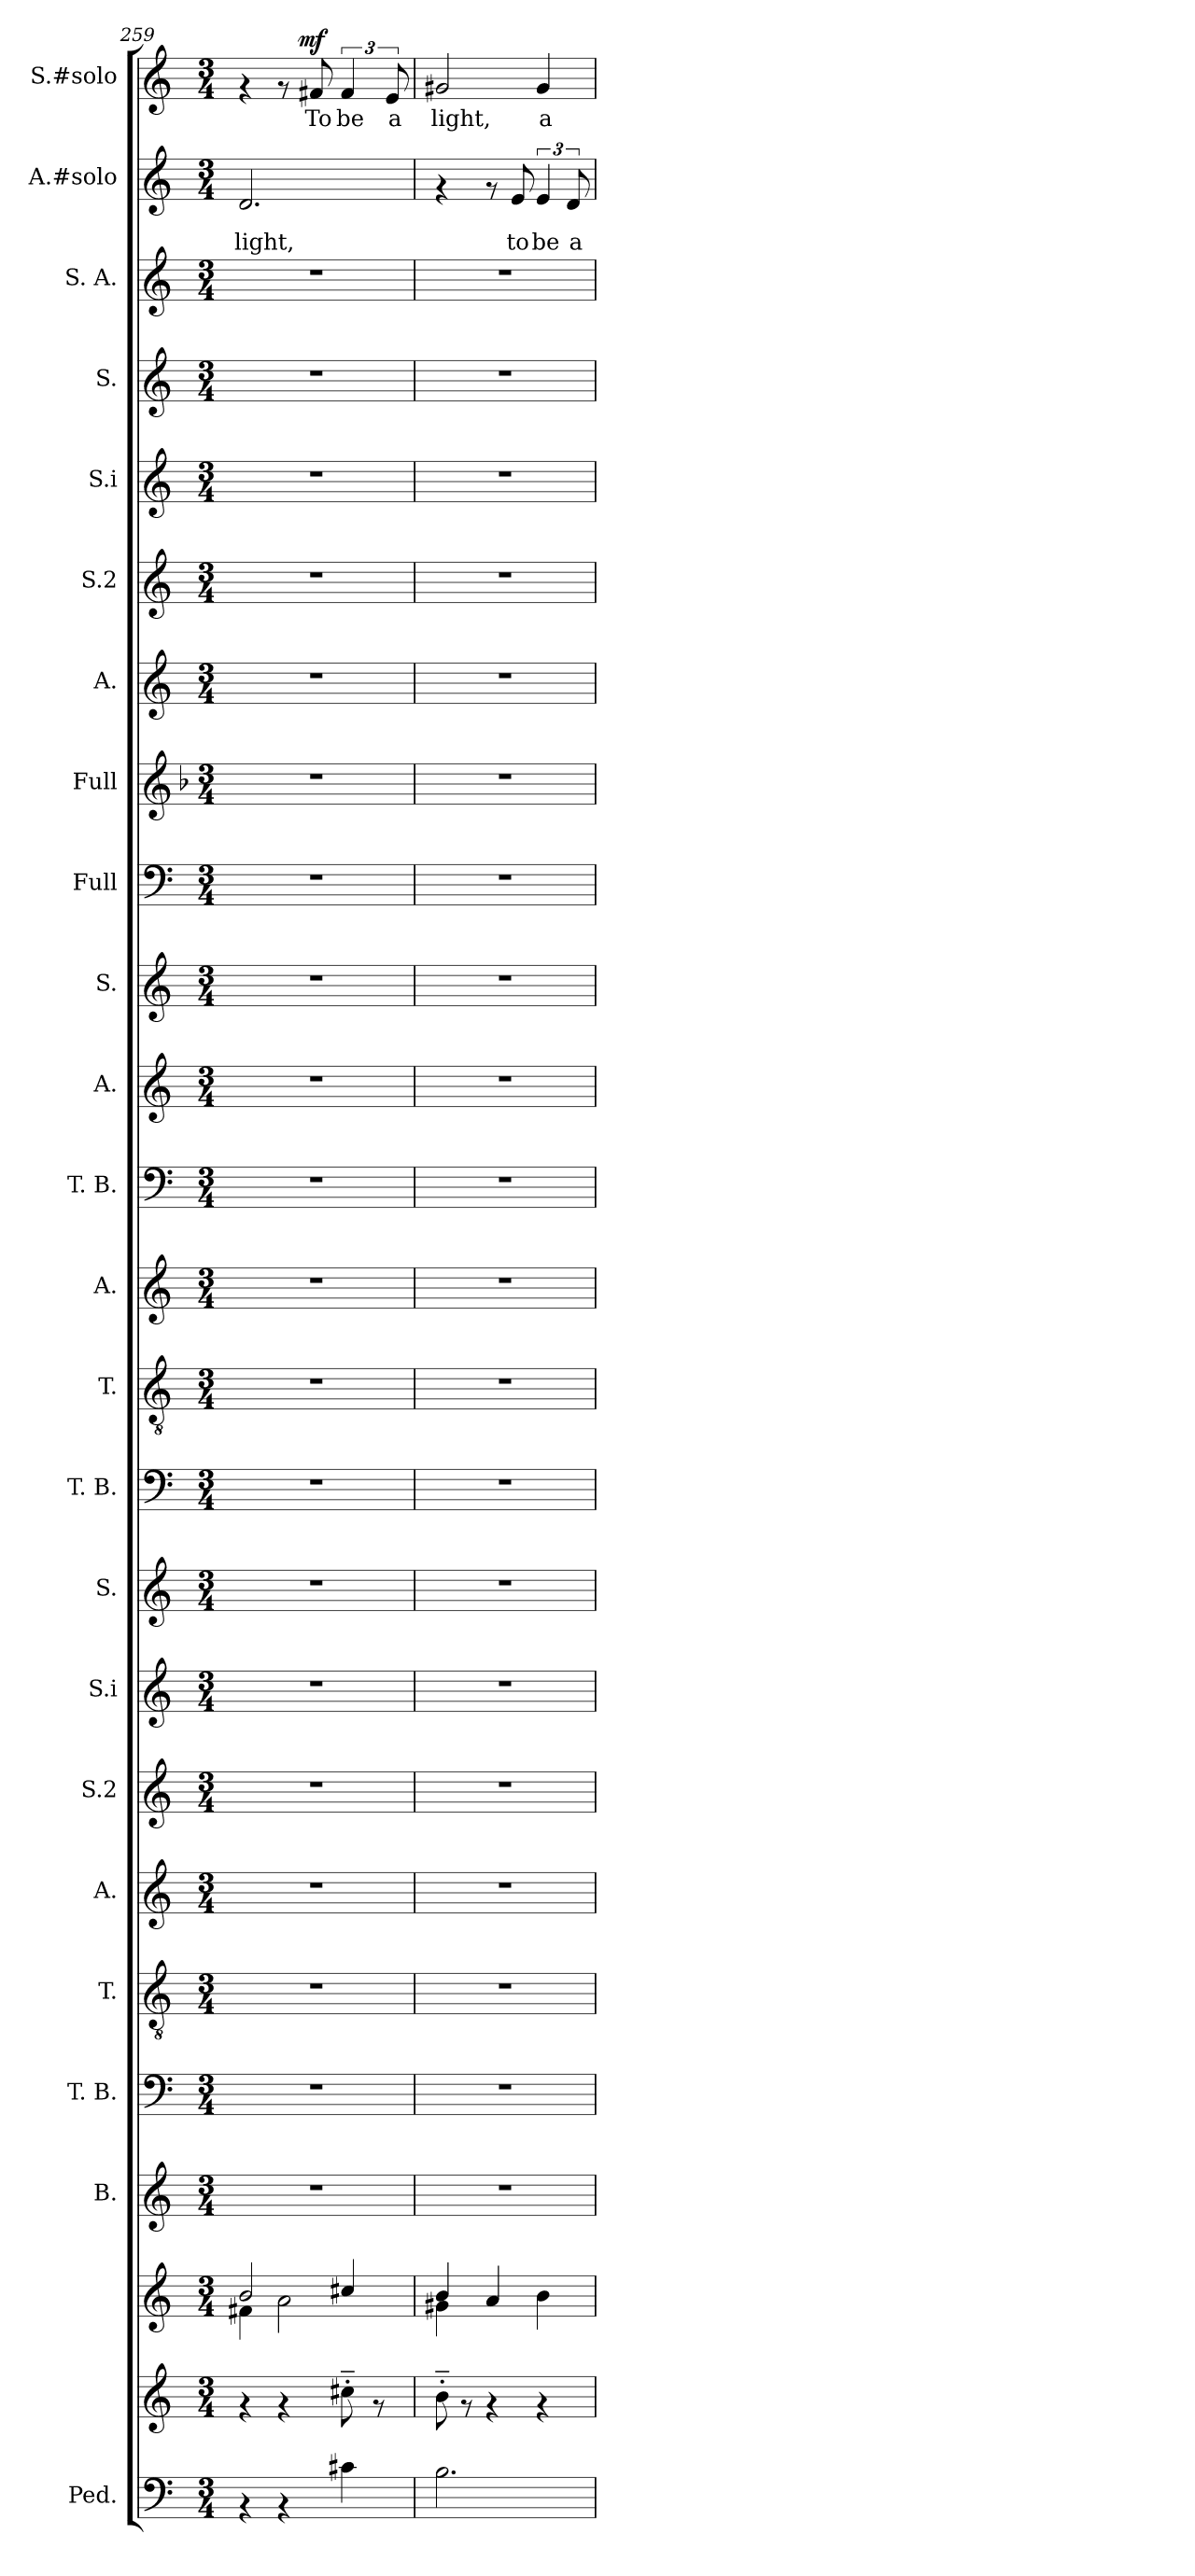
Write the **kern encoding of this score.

**kern	**kern	**kern	**kern	**kern	**kern	**kern	**kern	**kern	**kern	**kern	**kern	**kern	**kern	**kern	**kern	**kern	**kern	**kern	**kern	**kern	**kern	**kern	**kern	**text	**text	**kern	**text	**dynam
*part25	*part24	*part23	*part22	*part21	*part20	*part19	*part18	*part17	*part16	*part15	*part14	*part13	*part12	*part11	*part10	*part9	*part8	*part7	*part6	*part5	*part4	*part3	*part2	*part2	*part2	*part1	*part1	*part1
*staff25	*staff24	*staff23	*staff22	*staff21	*staff20	*staff19	*staff18	*staff17	*staff16	*staff15	*staff14	*staff13	*staff12	*staff11	*staff10	*staff9	*staff8	*staff7	*staff6	*staff5	*staff4	*staff3	*staff2	*staff2	*staff2	*staff1	*staff1	*staff1
*I"Ped.	*	*	*I"B.	*I"T. B.	*I"T.	*I"A.	*I"S.2	*I"S.i	*I"S.	*I"T. B.	*I"T.	*I"A.	*I"T. B.	*I"A.	*I"S.	*I"Full	*I"Full	*I"A.	*I"S.2	*I"S.i	*I"S.	*I"S. A.	*I"A.#solo	*	*	*I"S.#solo	*	*
*I'Ped.	*	*	*	*I'T. B.	*I'T.	*I'A.	*I'S.2	*I'S.i	*I'S.	*I'T. B.	*I'T.	*	*I'T. B.	*I'A.	*I'S.	*	*	*I'A.	*I'S.2	*I'S.i	*I'S.	*I'S. A.	*I'A.#solo	*	*	*I'S.#solo	*	*
*clefF4	*clefG2	*clefG2	*clefG2	*clefF4	*clefGv2	*clefG2	*clefG2	*clefG2	*clefG2	*clefF4	*clefGv2	*clefG2	*clefF4	*clefG2	*clefG2	*clefF4	*clefG2	*clefG2	*clefG2	*clefG2	*clefG2	*clefG2	*clefG2	*	*	*clefG2	*	*
*	*	*	*	*	*	*	*	*	*	*	*	*	*	*	*	*	*ITrd3c5	*	*	*	*	*	*	*	*	*	*	*
*k[]	*k[]	*k[]	*k[]	*k[]	*k[]	*k[]	*k[]	*k[]	*k[]	*k[]	*k[]	*k[]	*k[]	*k[]	*k[]	*k[]	*k[]	*k[]	*k[]	*k[]	*k[]	*k[]	*k[]	*	*	*k[]	*	*
*C:	*C:	*C:	*C:	*C:	*C:	*C:	*C:	*C:	*C:	*C:	*C:	*C:	*C:	*C:	*C:	*C:	*C:	*C:	*C:	*C:	*C:	*C:	*C:	*	*	*C:	*	*
*M3/4	*M3/4	*M3/4	*M3/4	*M3/4	*M3/4	*M3/4	*M3/4	*M3/4	*M3/4	*M3/4	*M3/4	*M3/4	*M3/4	*M3/4	*M3/4	*M3/4	*M3/4	*M3/4	*M3/4	*M3/4	*M3/4	*M3/4	*M3/4	*	*	*M3/4	*	*
=259	=259	=259	=259	=259	=259	=259	=259	=259	=259	=259	=259	=259	=259	=259	=259	=259	=259	=259	=259	=259	=259	=259	=259	=259	=259	=259	=259	=259
*	*	*^	*	*	*	*	*	*	*	*	*	*	*	*	*	*	*	*	*	*	*	*	*	*	*	*	*	*
!	!	!	!	!	!	!	!	!	!	!	!	!	!	!	!	!	!	!	!	!	!	!	!	!	!	!LO:LY:b	!	!	!
*	*	*	*	*	*	*	*	*	*	*	*	*	*	*	*	*	*	*	*	*	*	*	*	*	*	*	*^	*	*
4rAA	4rf	2b/	4f#X\	2.r	2.r	2.r	2.r	2.r	2.r	2.r	2.r	2.r	2.r	2.r	2.r	2.r	2.r	2.r	2.r	2.r	2.r	2.r	2.r	2.d/	.	light,	4rf	4ryy	.	.
4rAA	4rf	.	2a\	.	.	.	.	.	.	.	.	.	.	.	.	.	.	.	.	.	.	.	.	.	.	.	8rf	16.ryy	.	.
!	!	!	!	!	!	!	!	!	!	!	!	!	!	!	!	!	!	!	!	!	!	!	!	!	!	!	!	!	!	!LO:DY:a
.	.	.	.	.	.	.	.	.	.	.	.	.	.	.	.	.	.	.	.	.	.	.	.	.	.	.	.	4ryy	.	mf
!	!	!	!	!	!	!	!	!	!	!	!	!	!	!	!	!	!	!	!	!	!	!	!	!	!	!	!	!	!LO:LY:b	!
.	.	.	.	.	.	.	.	.	.	.	.	.	.	.	.	.	.	.	.	.	.	.	.	.	.	.	8f#X/	.	To	.
!	!	!	!	!	!	!	!	!	!	!	!	!	!	!	!	!	!	!	!	!	!	!	!	!	!	!	!	!	!LO:LY:b	!
4c#X\	8cc#X~>'>\	4cc#X/	.	.	.	.	.	.	.	.	.	.	.	.	.	.	.	.	.	.	.	.	.	.	.	.	6f#/	.	be	.
.	.	.	.	.	.	.	.	.	.	.	.	.	.	.	.	.	.	.	.	.	.	.	.	.	.	.	.	8ryy	.	.
.	8rf	.	.	.	.	.	.	.	.	.	.	.	.	.	.	.	.	.	.	.	.	.	.	.	.	.	.	.	.	.
!	!	!	!	!	!	!	!	!	!	!	!	!	!	!	!	!	!	!	!	!	!	!	!	!	!	!	!	!	!LO:LY:b	!
.	.	.	.	.	.	.	.	.	.	.	.	.	.	.	.	.	.	.	.	.	.	.	.	.	.	.	12e/	.	a	.
.	.	.	.	.	.	.	.	.	.	.	.	.	.	.	.	.	.	.	.	.	.	.	.	.	.	.	.	32ryy	.	.
!!LO:LB:g=z
=260	=260	=260	=260	=260	=260	=260	=260	=260	=260	=260	=260	=260	=260	=260	=260	=260	=260	=260	=260	=260	=260	=260	=260	=260	=260	=260	=260	=260	=260	=260
!	!	!	!	!	!	!	!	!	!	!	!	!	!	!	!	!	!	!	!	!	!	!	!	!	!	!	!LO:TX:a:t=s2	!	!	!
!	!	!	!	!	!	!	!	!	!	!	!	!	!	!	!	!	!	!	!	!	!	!	!	!	!	!	!	!	!LO:LY:b	!
*	*	*	*	*	*	*	*	*	*	*	*	*	*	*	*	*	*	*	*	*	*	*	*	*	*	*	*v	*v	*	*
2.B\	8b~>'>\	4b/	4g#X\	2.r	2.r	2.r	2.r	2.r	2.r	2.r	2.r	2.r	2.r	2.r	2.r	2.r	2.r	2.r	2.r	2.r	2.r	2.r	2.r	4rf	.	.	2g#X/	light,	.
.	8rf	.	.	.	.	.	.	.	.	.	.	.	.	.	.	.	.	.	.	.	.	.	.	.	.	.	.	.	.
.	4rf	4a/	2ryy	.	.	.	.	.	.	.	.	.	.	.	.	.	.	.	.	.	.	.	.	8rf	.	.	.	.	.
!	!	!	!	!	!	!	!	!	!	!	!	!	!	!	!	!	!	!	!	!	!	!	!	!	!	!LO:LY:b	!	!	!
.	.	.	.	.	.	.	.	.	.	.	.	.	.	.	.	.	.	.	.	.	.	.	.	8e/	.	to	.	.	.
!	!	!	!	!	!	!	!	!	!	!	!	!	!	!	!	!	!	!	!	!	!	!	!	!	!	!LO:LY:b	!	!LO:LY:b	!
.	4rf	4b\	.	.	.	.	.	.	.	.	.	.	.	.	.	.	.	.	.	.	.	.	.	6e/	.	be	4g#/	a	.
!	!	!	!	!	!	!	!	!	!	!	!	!	!	!	!	!	!	!	!	!	!	!	!	!	!	!LO:LY:b	!	!	!
.	.	.	.	.	.	.	.	.	.	.	.	.	.	.	.	.	.	.	.	.	.	.	.	12d/	.	a	.	.	.
*	*	*v	*v	*	*	*	*	*	*	*	*	*	*	*	*	*	*	*	*	*	*	*	*	*	*	*	*	*	*
=	=	=	=	=	=	=	=	=	=	=	=	=	=	=	=	=	=	=	=	=	=	=	=	=	=	=	=	=
*-	*-	*-	*-	*-	*-	*-	*-	*-	*-	*-	*-	*-	*-	*-	*-	*-	*-	*-	*-	*-	*-	*-	*-	*-	*-	*-	*-	*-
